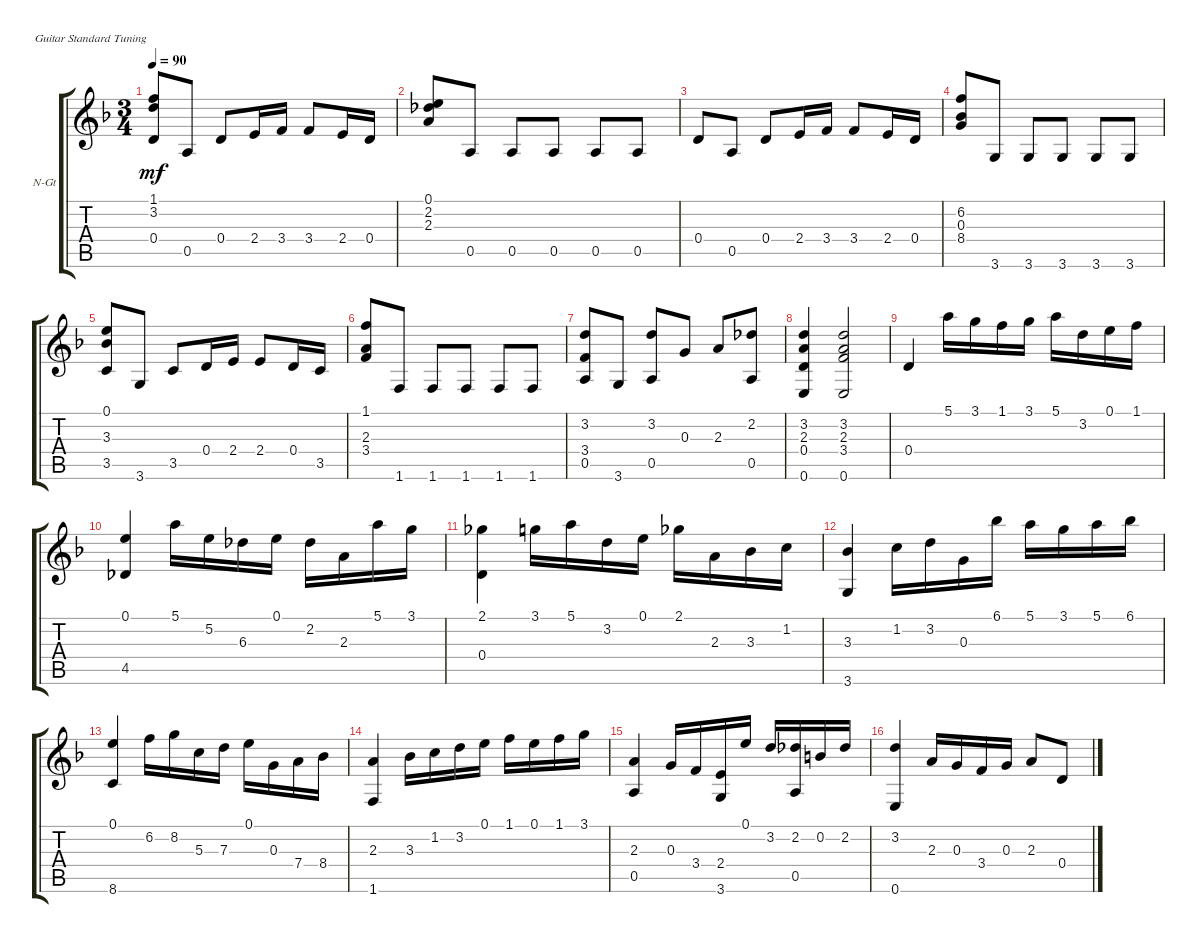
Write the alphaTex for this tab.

\defaultSystemsLayout 4
\bracketExtendMode groupsimilarinstruments
\firstSystemTrackNameOrientation horizontal
\otherSystemsTrackNameOrientation horizontal
\track ("Nylon Guitar" "N-Gt") {instrument acousticguitarnylon}
\staff {score tabs}
\tuning (E4 B3 G3 D3 A2 E2)
\ts (3 4)
\tempo 90
\clef g2
\ks dminor
(1.1 3.2 0.4).8{dy mf} 0.5.8 0.4.8 2.4.16 3.4.16 3.4.8 2.4.16 0.4.16 |
(2.3 2.2 0.1).8 0.5.8 0.5.8 0.5.8 0.5.8 0.5.8 |
0.4.8 0.5.8 0.4.8 2.4.16 3.4.16 3.4.8 2.4.16 0.4.16 |
(0.3 8.4 6.2).8 3.6.8 3.6.8 3.6.8 3.6.8 3.6.8 |
(3.5 3.3 0.1).8 3.6.8 3.5.8 0.4.16 2.4.16 2.4.8 0.4.16 3.5.16 |
(3.4 2.3 1.1).8 1.6.8 1.6.8 1.6.8 1.6.8 1.6.8 |
(3.2 3.4 0.5).8 3.6.8 (0.5 3.2).8 0.3.8 2.3.8 (2.2 0.5).8 |
(0.4 2.3 3.2 0.6).4 (3.2 2.3 3.4 0.6).2 |
0.4.4 5.1.16 3.1.16 1.1.16 3.1.16 5.1.16 3.2.16 0.1.16 1.1.16 |
(0.1 4.5).4 5.1.16 5.2.16 6.3.16 0.1.16 2.2.16 2.3.16 5.1.16 3.1.16 |
(2.1 0.4).4 3.1.16 5.1.16 3.2.16 0.1.16 2.1.16 2.3.16 3.3.16 1.2.16 |
(3.3 3.6).4 1.2.16 3.2.16 0.3.16 6.1.16 5.1.16 3.1.16 5.1.16 6.1.16 |
(0.1 8.6).4 6.2.16 8.2.16 5.3.16 7.3.16 0.1.16 0.3.16 7.4.16 8.4.16 |
(2.3 1.6).4 3.3.16 1.2.16 3.2.16 0.1.16 1.1.16 0.1.16 1.1.16 3.1.16 |
(2.3 0.5).4 0.3.16 3.4.16 (2.4 3.6).16 0.1.16 3.2.16 (2.2 0.5).16 0.2.16 2.2.16 |
(3.2 0.6).4 2.3.16 0.3.16 3.4.16 0.3.16 2.3.8 0.4.8
